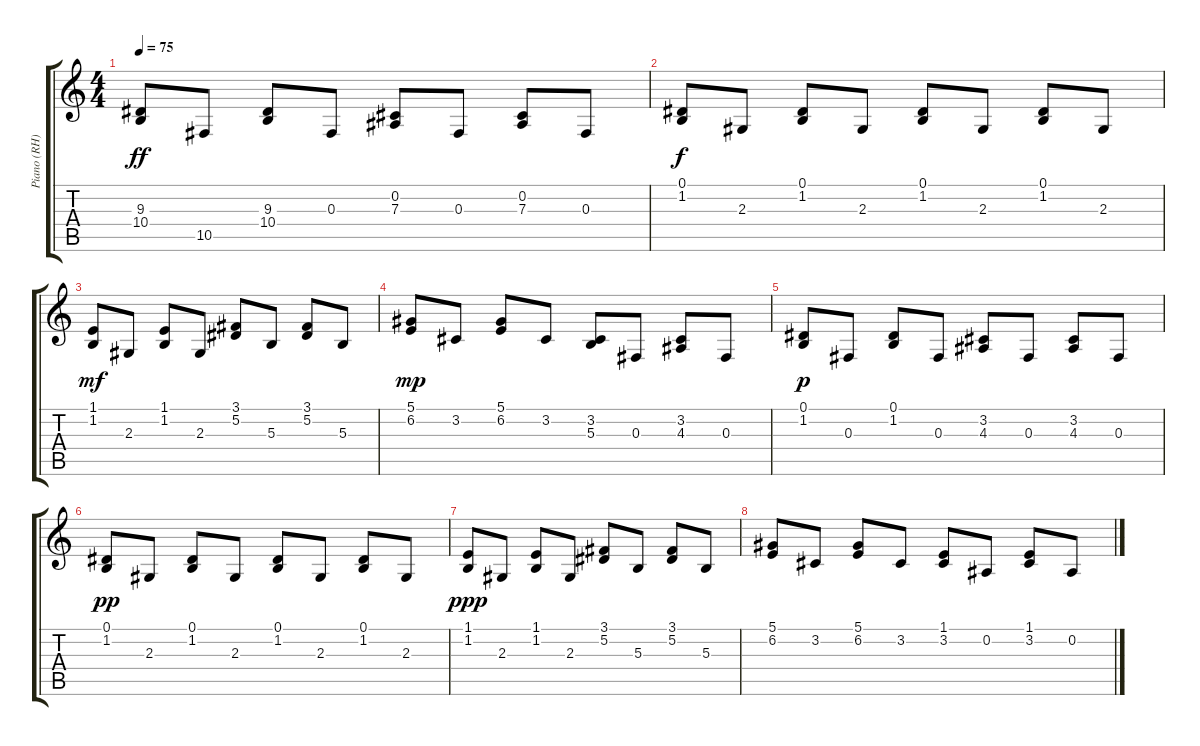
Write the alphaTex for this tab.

\track ("Piano (RH)" "Piano (RH)") {instrument acousticgrandpiano}
\staff {score tabs}
\tuning (Eb4 Bb3 Gb3 Db3 Ab2 Eb2) {hide}
\ts (4 4)
\tempo 75
\clef g2
\ks c
(9.3 10.4).8{dy ff} 10.5.8 (9.3 10.4).8 0.3.8 (0.2 7.3).8 0.3.8 (0.2 7.3).8 0.3.8 |
(0.1 1.2).8{dy f} 2.3.8 (0.1 1.2).8 2.3.8 (0.1 1.2).8 2.3.8 (0.1 1.2).8 2.3.8 |
(1.1 1.2).8{dy mf} 2.3.8 (1.1 1.2).8 2.3.8 (3.1 5.2).8 5.3.8 (3.1 5.2).8 5.3.8 |
(5.1 6.2).8{dy mp} 3.2.8 (5.1 6.2).8 3.2.8 (3.2 5.3).8 0.3.8 (3.2 4.3).8 0.3.8 |
(0.1 1.2).8{dy p} 0.3.8 (0.1 1.2).8 0.3.8 (3.2 4.3).8 0.3.8 (3.2 4.3).8 0.3.8 |
(0.1 1.2).8{dy pp} 2.3.8 (0.1 1.2).8 2.3.8 (0.1 1.2).8 2.3.8 (0.1 1.2).8 2.3.8 |
(1.1 1.2).8{dy ppp} 2.3.8 (1.1 1.2).8 2.3.8 (3.1 5.2).8 5.3.8 (3.1 5.2).8 5.3.8 |
(5.1 6.2).8 3.2.8 (5.1 6.2).8 3.2.8 (1.1 3.2).8 0.2.8 (1.1 3.2).8 0.2.8
